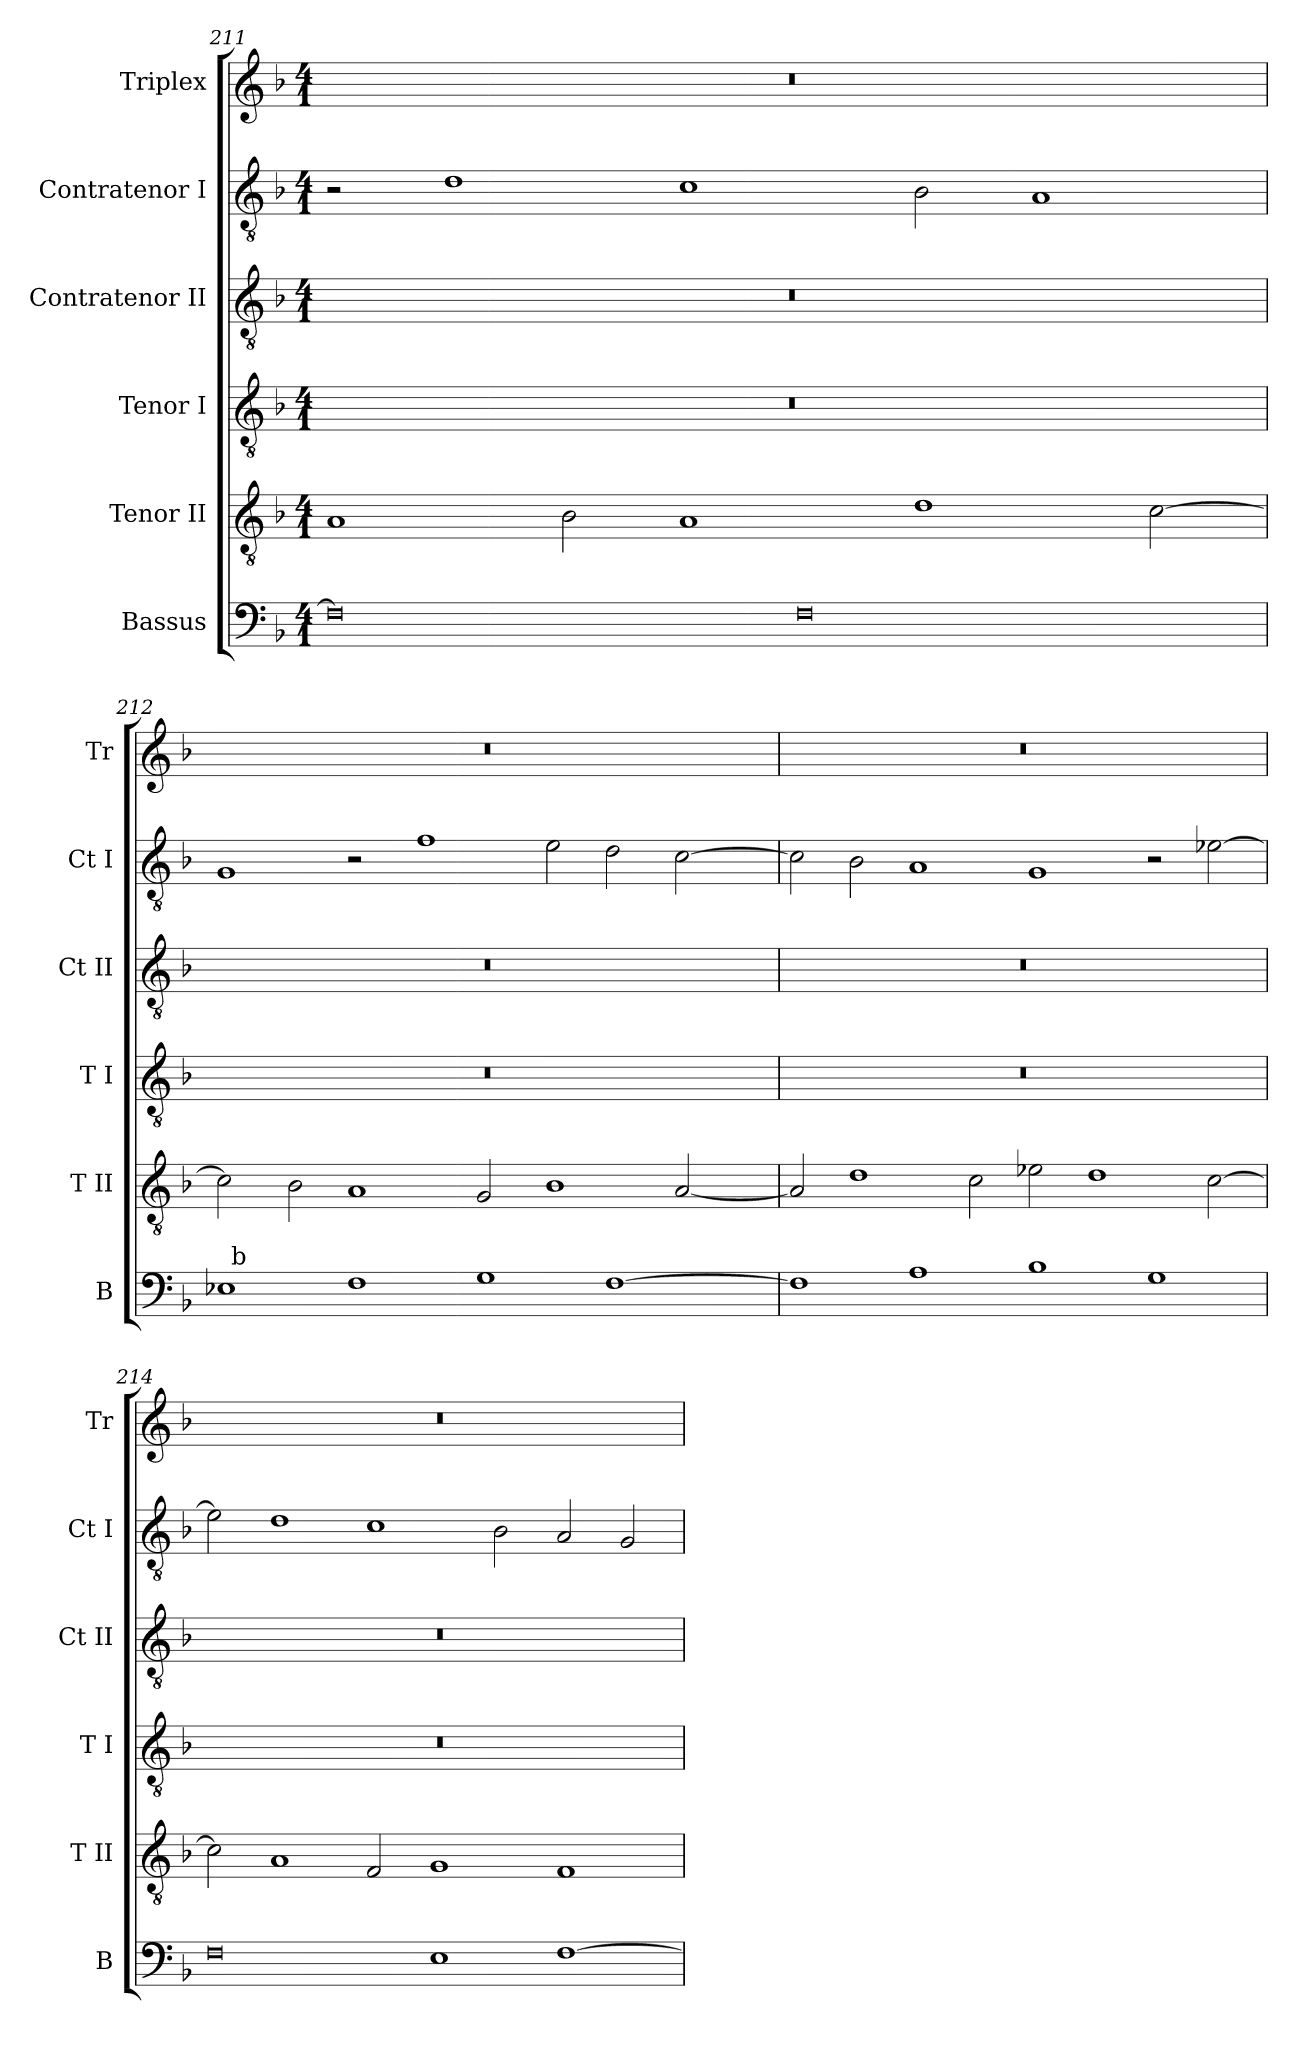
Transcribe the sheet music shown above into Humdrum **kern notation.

**kern	**kern	**kern	**kern	**kern	**kern
*part6	*part5	*part4	*part3	*part2	*part1
*staff6	*staff5	*staff4	*staff3	*staff2	*staff1
*I"Bassus	*I"Tenor II	*I"Tenor I	*I"Contratenor II	*I"Contratenor I	*I"Triplex
*I'B	*I'T II	*I'T I	*I'Ct II	*I'Ct I	*I'Tr
!!LO:LB:g=z
*clefF4	*clefGv2	*clefGv2	*clefGv2	*clefGv2	*clefG2
*	*ITrd7c12	*ITrd7c12	*ITrd7c12	*ITrd7c12	*
*k[b-]	*k[b-]	*k[b-]	*k[b-]	*k[b-]	*k[b-]
*F:	*F:	*F:	*F:	*F:	*F:
*M4/1	*M4/1	*M4/1	*M4/1	*M4/1	*M4/1
=211	=211	=211	=211	=211	=211
!	!	!LO:N:vis=1	!LO:N:vis=1	!	!LO:N:vis=1
0Fi]	1AAi	00r	00r	2r	00r
.	.	.	.	1Di	.
.	2BB-i\	.	.	.	.
.	1AAi	.	.	1Ci	.
0Fi	.	.	.	.	.
.	1Di	.	.	2BB-i\	.
.	.	.	.	1AAi	.
.	[>2Ci\	.	.	.	.
=212`	=212`	=212`	=212`	=212`	=212`
!	!	!LO:N:vis=1	!LO:N:vis=1	!	!LO:N:vis=1
*^	*	*	*	*	*
1E-i	32ryy	2Ci\]	00r	00r	1GGi	00r
.	256ryy	.	.	.	.	.
!	!LO:TX:a:t=b	!	!	!	!	!
.	1ryy	.	.	.	.	.
.	.	2BB-i\	.	.	.	.
1Fi	.	1AAi	.	.	2r	.
.	1ryy	.	.	.	.	.
.	.	.	.	.	1Fi	.
1Gi	.	2GGi/	.	.	.	.
.	1ryy	.	.	.	.	.
.	.	1BB-i	.	.	2Ei\	.
[>1Fi	.	.	.	.	2Di\	.
.	2ryy	.	.	.	.	.
.	.	[<2AAi/	.	.	[>2Ci\	.
.	4ryy	.	.	.	.	.
.	8ryy	.	.	.	.	.
.	16ryy	.	.	.	.	.
.	64..ryy	.	.	.	.	.
=213`	=213`	=213`	=213`	=213`	=213`	=213`
!	!	!	!LO:N:vis=1	!LO:N:vis=1	!	!LO:N:vis=1
*v	*v	*	*	*	*	*
1Fi]	2AAi/]	00r	00r	2Ci\]	00r
.	1Di	.	.	2BB-i\	.
1Ai	.	.	.	1AAi	.
.	2Ci\	.	.	.	.
1B-i	2E-Xi\	.	.	1GGi	.
.	1Di	.	.	.	.
1Gi	.	.	.	2r	.
.	[>2Ci\	.	.	[>2E-Xi\	.
!!LO:PB:g=z
=214`	=214`	=214`	=214`	=214`	=214`
!	!	!LO:N:vis=1	!LO:N:vis=1	!	!LO:N:vis=1
0Fi	2Ci\]	00r	00r	2E-i\]	00r
.	1AAi	.	.	1Di	.
.	2FFi/	.	.	1Ci	.
1Ei	1GGi	.	.	.	.
.	.	.	.	2BB-i\	.
[>1Fi	1FFi	.	.	2AAi/	.
.	.	.	.	2GGi/	.
=`	=`	=`	=`	=`	=`
*-	*-	*-	*-	*-	*-
